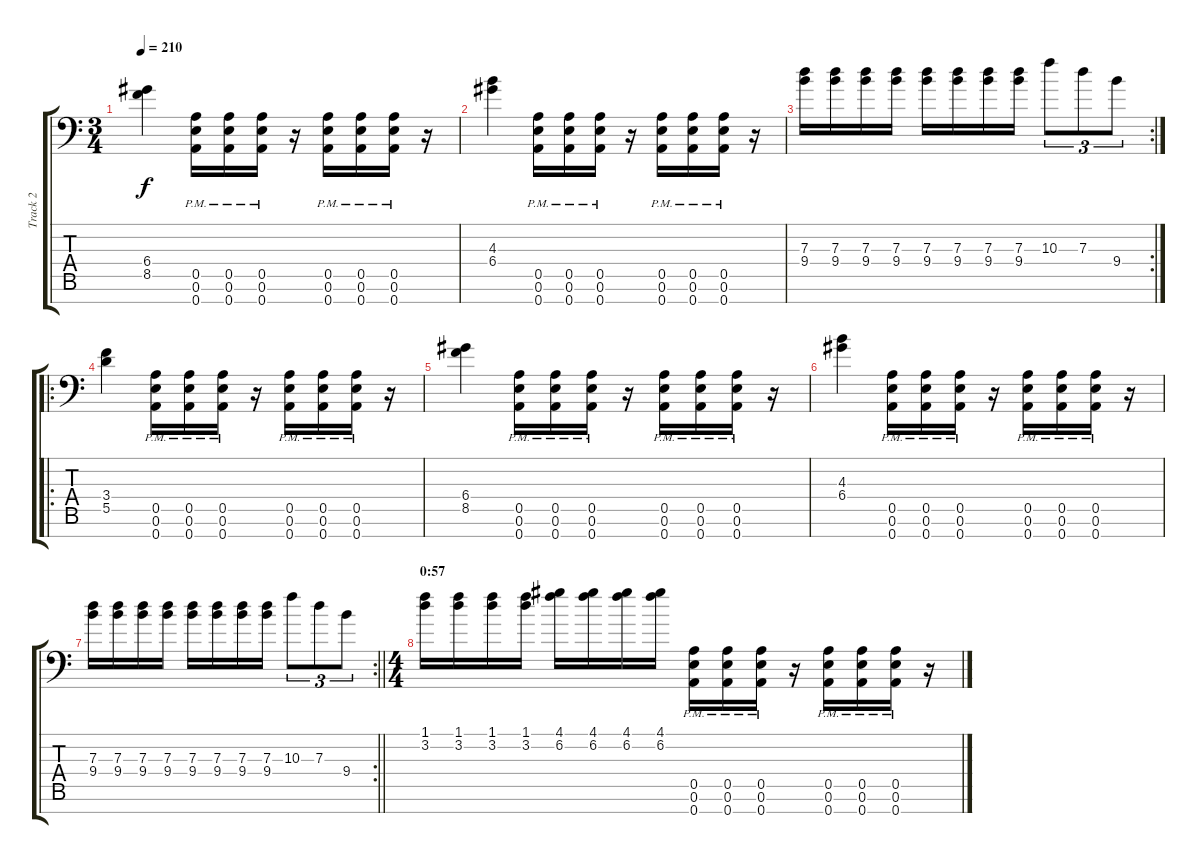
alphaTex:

\track ("Track 2" "Track 2") {instrument distortionguitar}
\staff {score tabs}
\tuning (E4 B3 G3 D3 A2 E2 A1) {hide}
\ts (3 4)
\tempo 210
\clef f4
\ks c
(6.4 8.5).4{dy f} (0.5{pm} 0.6{pm} 0.7{pm}).16 (0.5{pm} 0.6{pm} 0.7{pm}).16 (0.5{pm} 0.6{pm} 0.7{pm}).16 r.16 (0.5{pm} 0.6{pm} 0.7{pm}).16 (0.5{pm} 0.6{pm} 0.7{pm}).16 (0.5{pm} 0.6{pm} 0.7{pm}).16 r.16 |
(4.3 6.4).4 (0.5{pm} 0.6{pm} 0.7{pm}).16 (0.5{pm} 0.6{pm} 0.7{pm}).16 (0.5{pm} 0.6{pm} 0.7{pm}).16 r.16 (0.5{pm} 0.6{pm} 0.7{pm}).16 (0.5{pm} 0.6{pm} 0.7{pm}).16 (0.5{pm} 0.6{pm} 0.7{pm}).16 r.16 |
\rc 2
(7.3 9.4).16 (7.3 9.4).16 (7.3 9.4).16 (7.3 9.4).16 (7.3 9.4).16 (7.3 9.4).16 (7.3 9.4).16 (7.3 9.4).16 10.3.8{tu (3 2)} 7.3.8{tu (3 2)} 9.4.8{tu (3 2)} |
\ro
(3.4 5.5).4 (0.5{pm} 0.6{pm} 0.7{pm}).16 (0.5{pm} 0.6{pm} 0.7{pm}).16 (0.5{pm} 0.6{pm} 0.7{pm}).16 r.16 (0.5{pm} 0.6{pm} 0.7{pm}).16 (0.5{pm} 0.6{pm} 0.7{pm}).16 (0.5{pm} 0.6{pm} 0.7{pm}).16 r.16 |
(6.4 8.5).4 (0.5{pm} 0.6{pm} 0.7{pm}).16 (0.5{pm} 0.6{pm} 0.7{pm}).16 (0.5{pm} 0.6{pm} 0.7{pm}).16 r.16 (0.5{pm} 0.6{pm} 0.7{pm}).16 (0.5{pm} 0.6{pm} 0.7{pm}).16 (0.5{pm} 0.6{pm} 0.7{pm}).16 r.16 |
(4.3 6.4).4 (0.5{pm} 0.6{pm} 0.7{pm}).16 (0.5{pm} 0.6{pm} 0.7{pm}).16 (0.5{pm} 0.6{pm} 0.7{pm}).16 r.16 (0.5{pm} 0.6{pm} 0.7{pm}).16 (0.5{pm} 0.6{pm} 0.7{pm}).16 (0.5{pm} 0.6{pm} 0.7{pm}).16 r.16 |
\rc 2
\barLineRight lightlight
(7.3 9.4).16 (7.3 9.4).16 (7.3 9.4).16 (7.3 9.4).16 (7.3 9.4).16 (7.3 9.4).16 (7.3 9.4).16 (7.3 9.4).16 10.3.8{tu (3 2)} 7.3.8{tu (3 2)} 9.4.8{tu (3 2)} |
\ts (4 4)
\section ("" "0:57")
(1.1 3.2).16 (1.1 3.2).16 (1.1 3.2).16 (1.1 3.2).16 (4.1 6.2).16 (4.1 6.2).16 (4.1 6.2).16 (4.1 6.2).16 (0.5{pm} 0.6{pm} 0.7{pm}).16 (0.5{pm} 0.6{pm} 0.7{pm}).16 (0.5{pm} 0.6{pm} 0.7{pm}).16 r.16 (0.5{pm} 0.6{pm} 0.7{pm}).16 (0.5{pm} 0.6{pm} 0.7{pm}).16 (0.5{pm} 0.6{pm} 0.7{pm}).16 r.16
